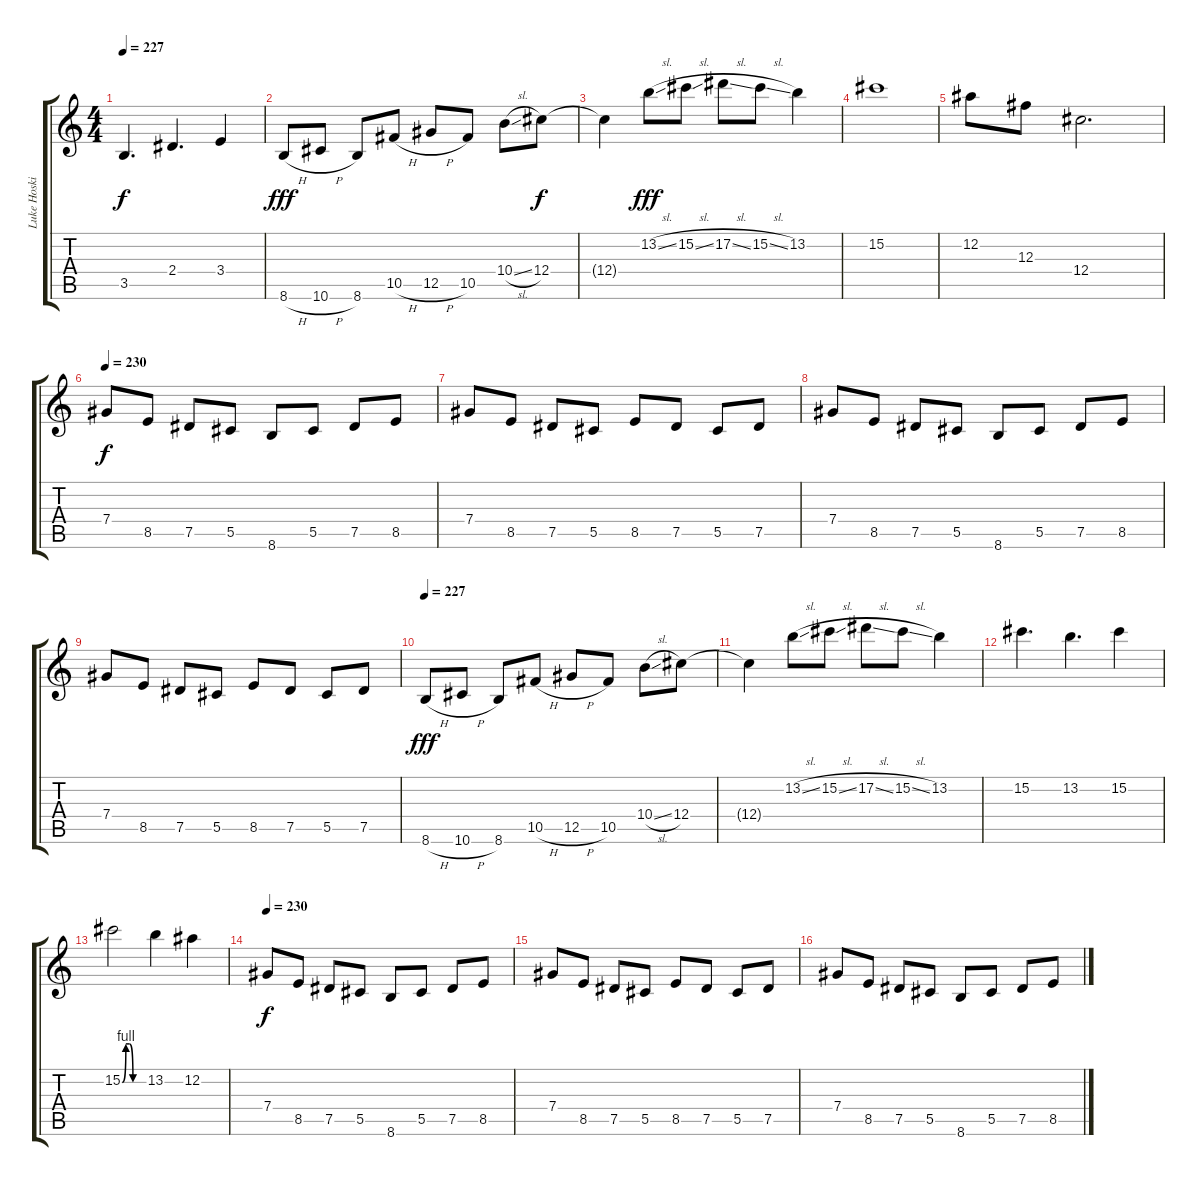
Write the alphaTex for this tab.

\track ("Luke Hoskin" "Luke Hoski") {instrument overdrivenguitar}
\staff {score tabs}
\tuning (Eb4 Bb3 Gb3 Db3 Ab2 Eb2) {hide}
\ts (4 4)
\tempo 227
\clef g2
\ks c
3.5.4{d dy f volume 13} 2.4.4{d} 3.4.4 |
8.6{h}.8{dy fff volume 16} 10.6{h}.8 8.6.8 10.5{h}.8 12.5{h}.8 10.5.8 10.4{sl}.8 12.4.8{dy f} |
12.4{t}.4 13.2{sl}.8{dy fff} 15.2{sl}.8 17.2{sl}.8 15.2{sl}.8 13.2.4 |
15.2.1 |
12.2.8 12.3.8 12.4.2{d} |
\tempo 230
7.4.8{dy f volume 13} 8.5.8 7.5.8 5.5.8 8.6.8 5.5.8 7.5.8 8.5.8 |
7.4.8 8.5.8 7.5.8 5.5.8 8.5.8 7.5.8 5.5.8 7.5.8 |
7.4.8 8.5.8 7.5.8 5.5.8 8.6.8 5.5.8 7.5.8 8.5.8 |
7.4.8 8.5.8 7.5.8 5.5.8 8.5.8 7.5.8 5.5.8 7.5.8 |
\tempo 227
8.6{h}.8{dy fff volume 16} 10.6{h}.8 8.6.8 10.5{h}.8 12.5{h}.8 10.5.8 10.4{sl}.8 12.4.8 |
12.4{t}.4 13.2{sl}.8 15.2{sl}.8 17.2{sl}.8 15.2{sl}.8 13.2.4 |
15.2.4{d} 13.2.4{d} 15.2.4 |
15.2{be (custom 0 0 10 4 20 4 30 0 60 0)}.2 13.2.4 12.2.4 |
\tempo 230
7.4.8{dy f volume 13} 8.5.8 7.5.8 5.5.8 8.6.8 5.5.8 7.5.8 8.5.8 |
7.4.8 8.5.8 7.5.8 5.5.8 8.5.8 7.5.8 5.5.8 7.5.8 |
7.4.8 8.5.8 7.5.8 5.5.8 8.6.8 5.5.8 7.5.8 8.5.8
